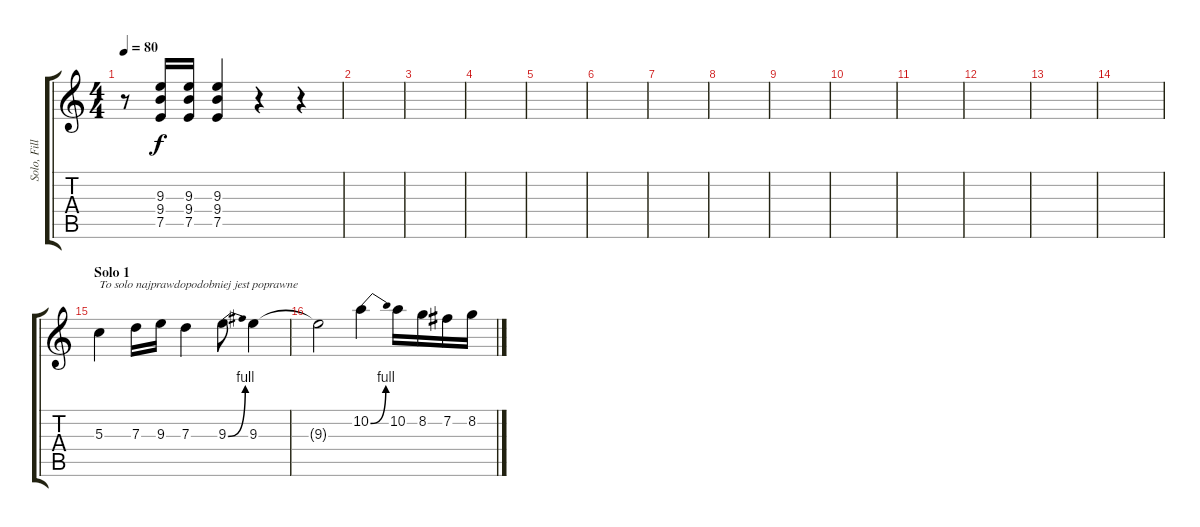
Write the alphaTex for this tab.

\track ("Solo, Fills" "Solo, Fill") {instrument distortionguitar}
\staff {score tabs}
\tuning (E4 B3 G3 D3 A2 E2) {hide}
\ts (4 4)
\tempo 80
\clef g2
\ks c
r.8{dy f} (9.3 9.4 7.5).16 (9.3 9.4 7.5).16 (9.3 9.4 7.5).4 r.4 r.4 |
|
|
|
|
|
|
|
|
|
|
|
|
|
\section ("" "Solo 1")
5.3.4{txt "To solo najprawdopodobniej jest poprawne"} 7.3.16 9.3.16 7.3.4 9.3{be (bend 0 0 60 4)}.8 9.3.4 |
9.3{t}.2 10.2{be (bend 0 0 60 4)}.4 10.2.16 8.2.16 7.2.16 8.2.16
